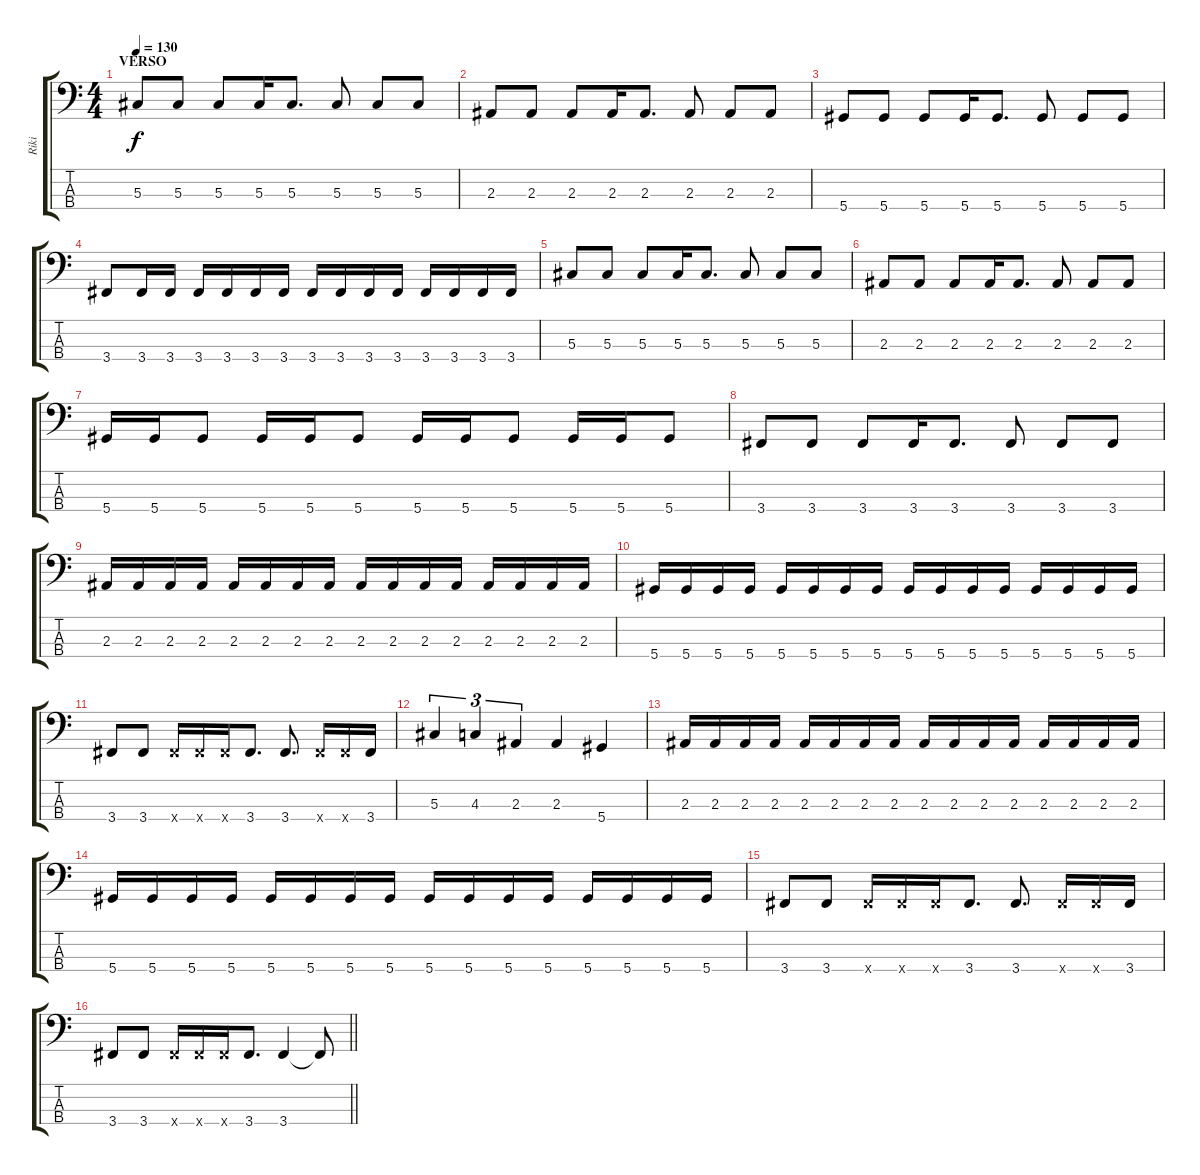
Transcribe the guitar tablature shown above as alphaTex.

\track ("Riki" "Riki") {instrument electricbasspick}
\staff {score tabs}
\tuning (Gb2 Db2 Ab1 Eb1) {hide}
\ts (4 4)
\section ("" "VERSO")
\tempo 130
\clef f4
\ks c
5.3.8{dy f} 5.3.8 5.3.8 5.3.16 5.3.8{d} 5.3.8 5.3.8 5.3.8 |
2.3.8 2.3.8 2.3.8 2.3.16 2.3.8{d} 2.3.8 2.3.8 2.3.8 |
5.4.8 5.4.8 5.4.8 5.4.16 5.4.8{d} 5.4.8 5.4.8 5.4.8 |
3.4.8 3.4.16 3.4.16 3.4.16 3.4.16 3.4.16 3.4.16 3.4.16 3.4.16 3.4.16 3.4.16 3.4.16 3.4.16 3.4.16 3.4.16 |
5.3.8 5.3.8 5.3.8 5.3.16 5.3.8{d} 5.3.8 5.3.8 5.3.8 |
2.3.8 2.3.8 2.3.8 2.3.16 2.3.8{d} 2.3.8 2.3.8 2.3.8 |
5.4.16 5.4.16 5.4.8 5.4.16 5.4.16 5.4.8 5.4.16 5.4.16 5.4.8 5.4.16 5.4.16 5.4.8 |
3.4.8 3.4.8 3.4.8 3.4.16 3.4.8{d} 3.4.8 3.4.8 3.4.8 |
2.3.16 2.3.16 2.3.16 2.3.16 2.3.16 2.3.16 2.3.16 2.3.16 2.3.16 2.3.16 2.3.16 2.3.16 2.3.16 2.3.16 2.3.16 2.3.16 |
5.4.16 5.4.16 5.4.16 5.4.16 5.4.16 5.4.16 5.4.16 5.4.16 5.4.16 5.4.16 5.4.16 5.4.16 5.4.16 5.4.16 5.4.16 5.4.16 |
3.4.8 3.4.8 3.4{x}.16 3.4{x}.16 3.4{x}.16 3.4.8{d} 3.4.8{d} 3.4{x}.16 3.4{x}.16 3.4.16 |
5.3.4{tu (3 2)} 4.3.4{tu (3 2)} 2.3.4{tu (3 2)} 2.3.4 5.4.4 |
2.3.16 2.3.16 2.3.16 2.3.16 2.3.16 2.3.16 2.3.16 2.3.16 2.3.16 2.3.16 2.3.16 2.3.16 2.3.16 2.3.16 2.3.16 2.3.16 |
5.4.16 5.4.16 5.4.16 5.4.16 5.4.16 5.4.16 5.4.16 5.4.16 5.4.16 5.4.16 5.4.16 5.4.16 5.4.16 5.4.16 5.4.16 5.4.16 |
3.4.8 3.4.8 3.4{x}.16 3.4{x}.16 3.4{x}.16 3.4.8{d} 3.4.8{d} 3.4{x}.16 3.4{x}.16 3.4.16 |
\barLineRight lightlight
3.4.8 3.4.8 3.4{x}.16 3.4{x}.16 3.4{x}.16 3.4.8{d} 3.4.4 3.4{t}.8
